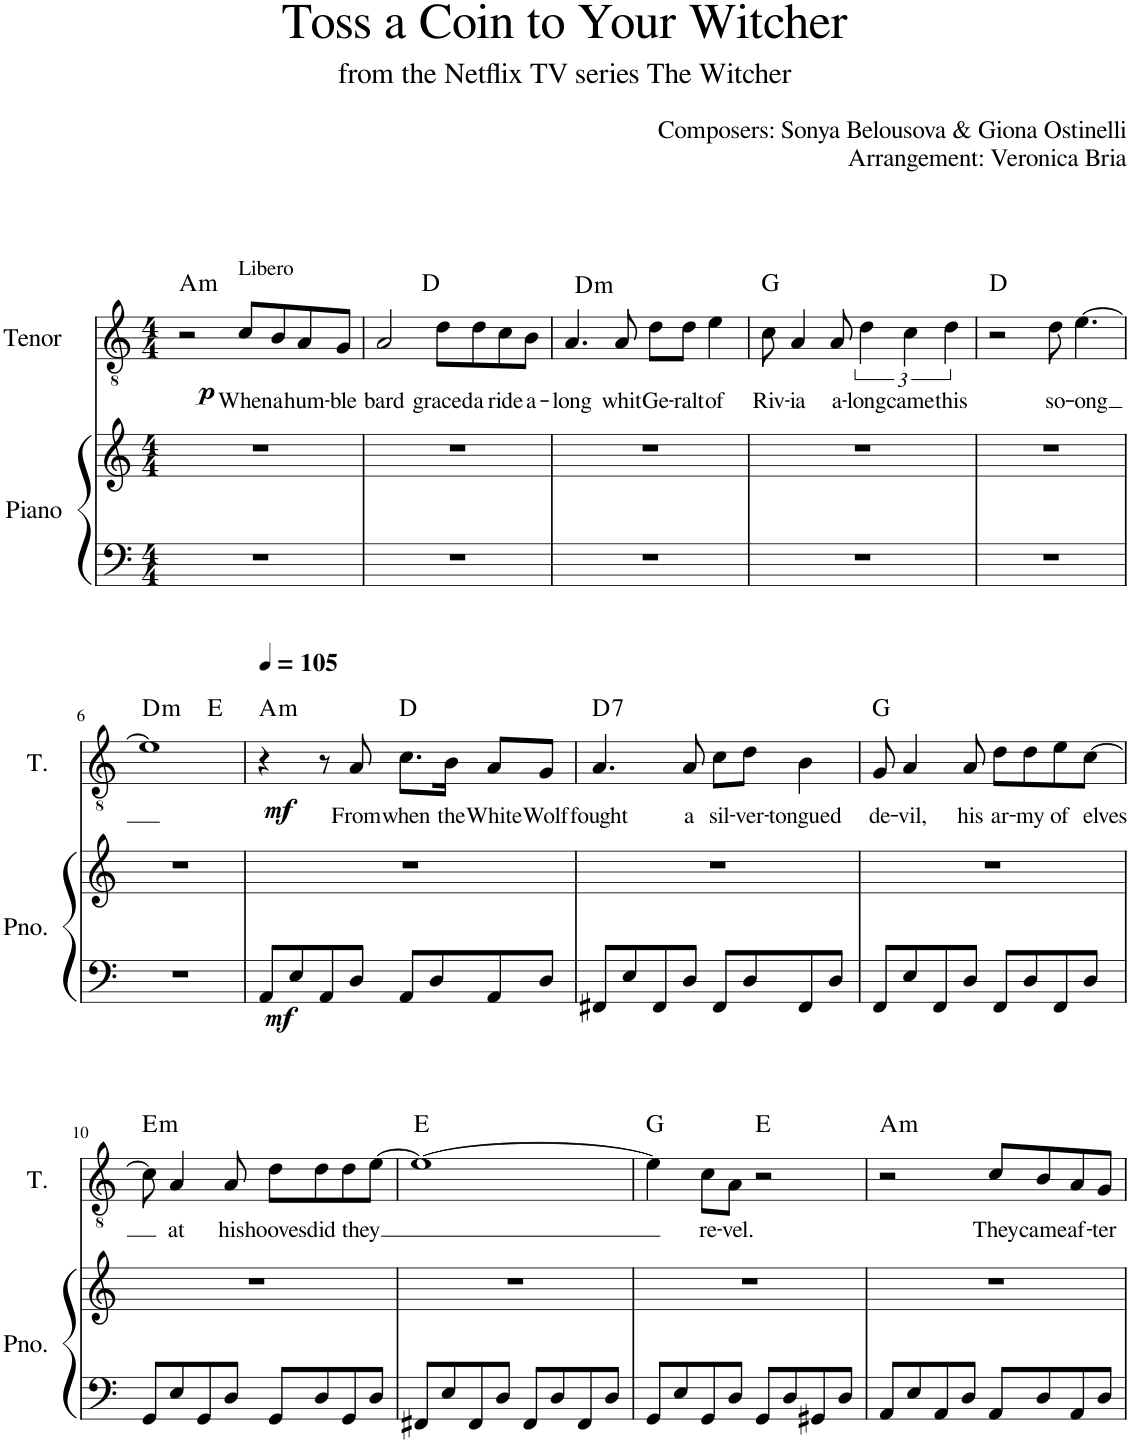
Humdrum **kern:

**kern	**kern	**dynam	**kern	**text	**dynam	**harte
*part2	*part2	*part2	*part1	*part1	*part1	*part1
*staff3	*staff2	*staff2/3	*staff1	*staff1	*staff1	*
*I"Piano	*	*	*I"Tenor	*	*	*
*I'Pno.	*	*	*I'T.	*	*	*
*clefF4	*clefG2	*	*clefGv2	*	*	*
*k[]	*k[]	*	*k[]	*	*	*
*M4/4	*M4/4	*	*M4/4	*	*	*
=1	=1	=1	=1	=1	=1	=1
!	!	!	!	!	!	!LO:H:kt=m
1r	1r	.	2r	.	.	A:min
!	!	!	!LO:TX:a:t=Libero	!	!	!
!	!	!	!	!LO:LY:b	!LO:DY:b	!
.	.	.	8c/L	When	p	.
!	!	!	!	!LO:LY:b	!	!
.	.	.	8B/	a	.	.
!	!	!	!	!LO:LY:b	!	!
.	.	.	8A/	hum-	.	.
!	!	!	!	!LO:LY:b	!	!
.	.	.	8G/J	-ble	.	.
=2	=2	=2	=2	=2	=2	=2
!	!	!	!	!LO:LY:b	!	!
1r	1r	.	2A/	bard	.	D:maj
!	!	!	!	!LO:LY:b	!	!
.	.	.	8d\L	graced	.	.
!	!	!	!	!LO:LY:b	!	!
.	.	.	8d\	a	.	.
!	!	!	!	!LO:LY:b	!	!
.	.	.	8c\	ride	.	.
!	!	!	!	!LO:LY:b	!	!
.	.	.	8B\J	a-	.	.
=3	=3	=3	=3	=3	=3	=3
!	!	!	!	!LO:LY:b	!	!LO:H:kt=m
1r	1r	.	4.A/	-long	.	D:min
!	!	!	!	!LO:LY:b	!	!
.	.	.	8A/	whit	.	.
!	!	!	!	!LO:LY:b	!	!
.	.	.	8d\L	Ge-	.	.
!	!	!	!	!LO:LY:b	!	!
.	.	.	8d\J	-ralt	.	.
!	!	!	!	!LO:LY:b	!	!
.	.	.	4e\	of	.	.
=4	=4	=4	=4	=4	=4	=4
!	!	!	!	!LO:LY:b	!	!
1r	1r	.	8c\	Riv-	.	G:maj
!	!	!	!	!LO:LY:b	!	!
.	.	.	4A/	-ia	.	.
!	!	!	!	!LO:LY:b	!	!
.	.	.	8A/	a-	.	.
!	!	!	!	!LO:LY:b	!	!
.	.	.	6d\	-long	.	.
!	!	!	!	!LO:LY:b	!	!
.	.	.	6c\	came	.	.
!	!	!	!	!LO:LY:b	!	!
.	.	.	6d\	this	.	.
=5	=5	=5	=5	=5	=5	=5
1r	1r	.	2r	.	.	D:maj
!	!	!	!	!LO:LY:b	!	!
.	.	.	8d\	so-	.	.
!	!	!	!	!LO:LY:b	!	!
.	.	.	[4.e\	-ong	.	.
!!LO:LB:g=z
=6	=6	=6	=6	=6	=6	=6
!	!	!	!	!	!	!LO:H:kt=m
1r	1r	.	1e]	.	.	D:min
=7	=7	=7	=7	=7	=7	=7
*	*	*	*MM105	*	*	*
!	!	!LO:DY:b=2	!	!	!LO:DY:b	!LO:H:n=2:kt=m
8AA/L	1r	mf	4r	.	mf	E:maj A:min
8E/	.	.	.	.	.	.
8AA/	.	.	8r	.	.	.
!	!	!	!	!LO:LY:b	!	!
8D/J	.	.	8A/	From	.	.
!	!	!	!	!LO:LY:b	!	!
8AA/L	.	.	8.c\L	when	.	D:maj
8D/	.	.	.	.	.	.
!	!	!	!	!LO:LY:b	!	!
.	.	.	16B\Jk	the	.	.
!	!	!	!	!LO:LY:b	!	!
8AA/	.	.	8A/L	White	.	.
!	!	!	!	!LO:LY:b	!	!
8D/J	.	.	8Gn/J	Wolf	.	.
=8	=8	=8	=8	=8	=8	=8
!	!	!	!	!LO:LY:b	!	!LO:H:kt=7
8FF#X/L	1r	.	4.A/	fought	.	D:7
8E/	.	.	.	.	.	.
8FF#/	.	.	.	.	.	.
!	!	!	!	!LO:LY:b	!	!
8D/J	.	.	8A/	a	.	.
!	!	!	!	!LO:LY:b	!	!
8FF#/L	.	.	8c\L	sil-	.	.
!	!	!	!	!LO:LY:b	!	!
8D/	.	.	8d\J	-ver-	.	.
!	!	!	!	!LO:LY:b	!	!
8FF#/	.	.	4B\	-tongued	.	.
8D/J	.	.	.	.	.	.
=9	=9	=9	=9	=9	=9	=9
!	!	!	!	!LO:LY:b	!	!
8FF/L	1r	.	8G/	de-	.	G:maj
!	!	!	!	!LO:LY:b	!	!
8E/	.	.	4A/	-vil,	.	.
8FF/	.	.	.	.	.	.
!	!	!	!	!LO:LY:b	!	!
8D/J	.	.	8A/	his	.	.
!	!	!	!	!LO:LY:b	!	!
8FF/L	.	.	8d\L	ar-	.	.
!	!	!	!	!LO:LY:b	!	!
8D/	.	.	8d\	-my	.	.
!	!	!	!	!LO:LY:b	!	!
8FF/	.	.	8e\	of	.	.
!	!	!	!	!LO:LY:b	!	!
8D/J	.	.	[8c\J	elves	.	.
!!LO:LB:g=z
=10	=10	=10	=10	=10	=10	=10
!	!	!	!	!	!	!LO:H:kt=m
8GG/L	1r	.	8c\]	.	.	E:min
!	!	!	!	!LO:LY:b	!	!
8E/	.	.	4A/	at	.	.
8GG/	.	.	.	.	.	.
!	!	!	!	!LO:LY:b	!	!
8D/J	.	.	8A/	his	.	.
!	!	!	!	!LO:LY:b	!	!
8GG/L	.	.	8d\L	hooves	.	.
!	!	!	!	!LO:LY:b	!	!
8D/	.	.	8d\	did	.	.
!	!	!	!	!LO:LY:b	!	!
8GG/	.	.	8d\	they	.	.
8D/J	.	.	[8e\J	.	.	.
=11	=11	=11	=11	=11	=11	=11
8FF#X/L	1r	.	1e_	.	.	E:maj
8E/	.	.	.	.	.	.
8FF#/	.	.	.	.	.	.
8D/J	.	.	.	.	.	.
8FF#/L	.	.	.	.	.	.
8D/	.	.	.	.	.	.
8FF#/	.	.	.	.	.	.
8D/J	.	.	.	.	.	.
=12	=12	=12	=12	=12	=12	=12
8GG/L	1r	.	4e\]	.	.	G:maj
8E/	.	.	.	.	.	.
!	!	!	!	!LO:LY:b	!	!
8GG/	.	.	8c\L	re-	.	.
!	!	!	!	!LO:LY:b	!	!
8D/J	.	.	8A\J	-vel.	.	.
8GG/L	.	.	2r	.	.	E:maj
8D/	.	.	.	.	.	.
8GG#X/	.	.	.	.	.	.
8D/J	.	.	.	.	.	.
=13	=13	=13	=13	=13	=13	=13
!	!	!	!	!	!	!LO:H:kt=m
8AA/L	1r	.	2r	.	.	A:min
8E/	.	.	.	.	.	.
8AA/	.	.	.	.	.	.
8D/J	.	.	.	.	.	.
!	!	!	!	!LO:LY:b	!	!
8AA/L	.	.	8c/L	They	.	.
!	!	!	!	!LO:LY:b	!	!
8D/	.	.	8B/	came	.	.
!	!	!	!	!LO:LY:b	!	!
8AA/	.	.	8A/	af-	.	.
!	!	!	!	!LO:LY:b	!	!
8D/J	.	.	8Gn/J	-ter	.	.
=	=	=	=	=	=	=
*-	*-	*-	*-	*-	*-	*-
